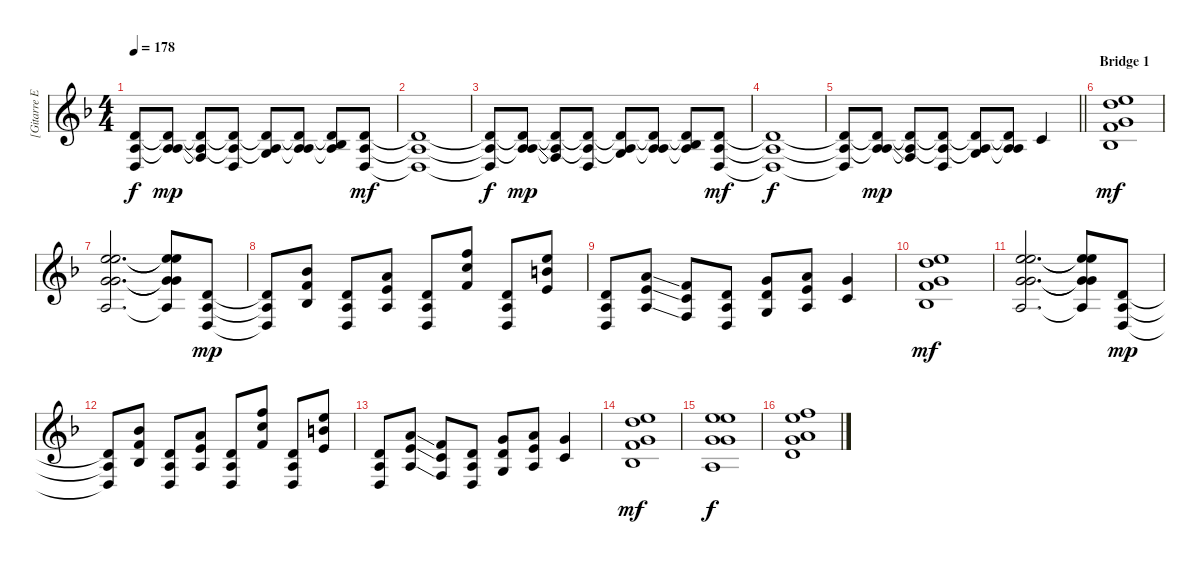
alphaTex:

\track ("[Gitarre Effekt]" "[Gitarre E") {instrument distortionguitar}
\staff {score}
\tuning (E4 B3 G3 D3 A2 D2) {hide}
\ts (4 4)
\tempo 178
\clef g2
\ks dminor
(0.4{t} 0.5{t} 0.6{t}).8{dy f} (0.4{t} 0.5{t} 7.6{ss}).8{dy mp} (0.4{t} 0.5{t} 3.6).8 (0.4{t} 0.5{t} 0.6).8 (0.4{t} 0.5{t} 5.6).8 (0.4{t} 0.5{t} 7.6).8 (0.4{t} 0.5{t} 8.6).8 (0.4 0.5 0.6).8{dy mf} |
(0.4{t} 0.5{t} 0.6{t}).1 |
(0.4{t} 0.5{t} 0.6{t}).8{dy f} (0.4{t} 0.5{t} 7.6{ss}).8{dy mp} (0.4{t} 0.5{t} 3.6).8 (0.4{t} 0.5{t} 0.6).8 (0.4{t} 0.5{t} 5.6).8 (0.4{t} 0.5{t} 7.6).8 (0.4{t} 0.5{t} 8.6).8 (0.4 0.5 0.6).8{dy mf} |
(0.4{t} 0.5{t} 0.6{t}).1{dy f} |
\barLineRight lightlight
(0.4{t} 0.5{t} 0.6{t}).8 (0.4{t} 0.5{t} 7.6{ss}).8{dy mp} (0.4{t} 0.5{t} 3.6).8 (0.4{t} 0.5{t} 0.6).8 (0.4{t} 0.5{t} 5.6).8 (0.4{t} 0.5{t} 7.6).8 3.5.4 |
\section ("" "Bridge 1")
(0.1 3.2 0.3 3.4 1.5).1{bd 60 dy mf instrument electricguitarclean} |
(0.1 5.2 0.3 5.4 0.5).2{d bd 60} (0.1{t} 5.2{t} 0.3{t} 5.4{t} 0.5{t}).8 (0.4 0.5 0.6).8{dy mp instrument distortionguitar} |
(0.4{t} 0.5{t} 0.6{t}).8 (8.4 8.5 8.6).8 (0.4 0.5 0.6).8 (7.4 7.5 7.6).8 (0.4 0.5 0.6).8 (10.3 10.4 8.5).8 (0.4 0.5 0.6).8 (9.3 9.4 7.5).8 |
(0.4 0.5 0.6).8 (7.4{ss} 7.5{ss} 7.6{ss}).8 (3.4 3.5 3.6).8 (0.4 0.5 0.6).8 (5.4 5.5 5.6).8 (7.4 7.5 7.6).8 (5.4 3.5).4 |
(0.1 3.2 0.3 3.4 1.5).1{bd 60 dy mf instrument electricguitarclean} |
(0.1 5.2 0.3 5.4 0.5).2{d bd 60} (0.1{t} 5.2{t} 0.3{t} 5.4{t} 0.5{t}).8 (0.4 0.5 0.6).8{dy mp instrument distortionguitar} |
(0.4{t} 0.5{t} 0.6{t}).8 (8.4 8.5 8.6).8 (0.4 0.5 0.6).8 (7.4 7.5 7.6).8 (0.4 0.5 0.6).8 (10.3 10.4 8.5).8 (0.4 0.5 0.6).8 (9.3 9.4 7.5).8 |
(0.4 0.5 0.6).8 (7.4{ss} 7.5{ss} 7.6{ss}).8 (3.4 3.5 3.6).8 (0.4 0.5 0.6).8 (5.4 5.5 5.6).8 (7.4 7.5 7.6).8 (5.4 3.5).4 |
(0.1 3.2 0.3 3.4 1.5).1{bd 60 dy mf instrument electricguitarclean} |
(0.1 5.2 0.3 5.4 0.5).1{bd 120 dy f} |
(0.1 6.2 0.3 7.4 5.5).1{bd 120}
